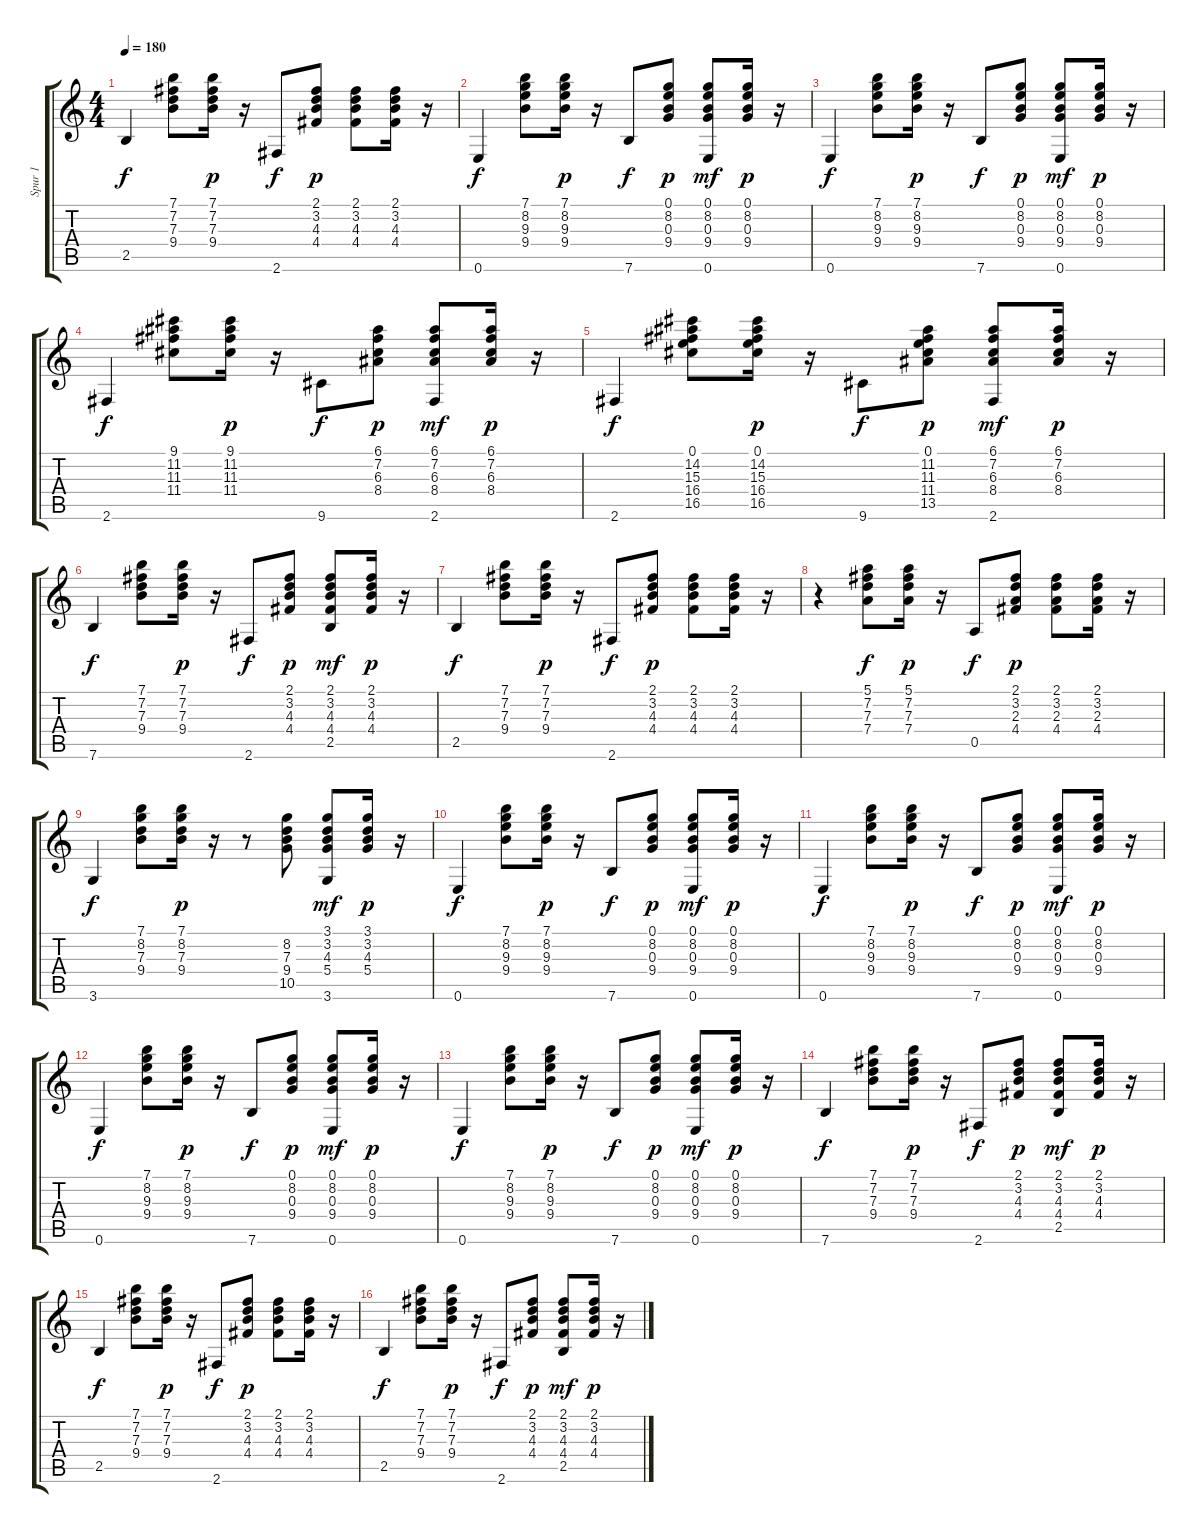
\track ("Spur 1" "Spur 1") {instrument acousticguitarsteel}
\staff {score tabs}
\tuning (E4 B3 G3 D3 A2 E2) {hide}
\ts (4 4)
\tempo 180
\clef g2
\ks c
2.5.4{dy f} (7.1 7.2 7.3 9.4).8 (7.1 7.2 7.3 9.4).16{dy p} r.16 2.6.8{dy f} (2.1 3.2 4.3 4.4).8{dy p} (2.1 3.2 4.3 4.4).8 (2.1 3.2 4.3 4.4).16 r.16 |
0.6.4{dy f} (7.1 8.2 9.3 9.4).8 (7.1 8.2 9.3 9.4).16{dy p} r.16 7.6.8{dy f} (0.1 8.2 0.3 9.4).8{dy p} (0.1 8.2 0.3 9.4 0.6).8{dy mf} (0.1 8.2 0.3 9.4).16{dy p} r.16 |
0.6.4{dy f} (7.1 8.2 9.3 9.4).8 (7.1 8.2 9.3 9.4).16{dy p} r.16 7.6.8{dy f} (0.1 8.2 0.3 9.4).8{dy p} (0.1 8.2 0.3 9.4 0.6).8{dy mf} (0.1 8.2 0.3 9.4).16{dy p} r.16 |
2.6.4{dy f} (9.1 11.2 11.3 11.4).8 (9.1 11.2 11.3 11.4).16{dy p} r.16 9.6.8{dy f} (6.1 7.2 6.3 8.4).8{dy p} (6.1 7.2 6.3 8.4 2.6).8{dy mf} (6.1 7.2 6.3 8.4).16{dy p} r.16 |
2.6.4{dy f} (0.1 14.2 15.3 16.4 16.5).8 (0.1 14.2 15.3 16.4 16.5).16{dy p} r.16 9.6.8{dy f} (0.1 11.2 11.3 11.4 13.5).8{dy p} (6.1 7.2 6.3 8.4 2.6).8{dy mf} (6.1 7.2 6.3 8.4).16{dy p} r.16 |
7.6.4{dy f} (7.1 7.2 7.3 9.4).8 (7.1 7.2 7.3 9.4).16{dy p} r.16 2.6.8{dy f} (2.1 3.2 4.3 4.4).8{dy p} (2.1 3.2 4.3 4.4 2.5).8{dy mf} (2.1 3.2 4.3 4.4).16{dy p} r.16 |
2.5.4{dy f} (7.1 7.2 7.3 9.4).8 (7.1 7.2 7.3 9.4).16{dy p} r.16 2.6.8{dy f} (2.1 3.2 4.3 4.4).8{dy p} (2.1 3.2 4.3 4.4).8 (2.1 3.2 4.3 4.4).16 r.16 |
r.4 (5.1 7.2 7.3 7.4).8{dy f} (5.1 7.2 7.3 7.4).16{dy p} r.16 0.5.8{dy f} (2.1 3.2 2.3 4.4).8{dy p} (2.1 3.2 2.3 4.4).8 (2.1 3.2 2.3 4.4).16 r.16 |
3.6.4{dy f} (7.1 8.2 7.3 9.4).8 (7.1 8.2 7.3 9.4).16{dy p} r.16 r.8 (8.2 7.3 9.4 10.5).8 (3.1 3.2 4.3 5.4 3.6).8{dy mf} (3.1 3.2 4.3 5.4).16{dy p} r.16 |
0.6.4{dy f} (7.1 8.2 9.3 9.4).8 (7.1 8.2 9.3 9.4).16{dy p} r.16 7.6.8{dy f} (0.1 8.2 0.3 9.4).8{dy p} (0.1 8.2 0.3 9.4 0.6).8{dy mf} (0.1 8.2 0.3 9.4).16{dy p} r.16 |
0.6.4{dy f} (7.1 8.2 9.3 9.4).8 (7.1 8.2 9.3 9.4).16{dy p} r.16 7.6.8{dy f} (0.1 8.2 0.3 9.4).8{dy p} (0.1 8.2 0.3 9.4 0.6).8{dy mf} (0.1 8.2 0.3 9.4).16{dy p} r.16 |
0.6.4{dy f} (7.1 8.2 9.3 9.4).8 (7.1 8.2 9.3 9.4).16{dy p} r.16 7.6.8{dy f} (0.1 8.2 0.3 9.4).8{dy p} (0.1 8.2 0.3 9.4 0.6).8{dy mf} (0.1 8.2 0.3 9.4).16{dy p} r.16 |
0.6.4{dy f} (7.1 8.2 9.3 9.4).8 (7.1 8.2 9.3 9.4).16{dy p} r.16 7.6.8{dy f} (0.1 8.2 0.3 9.4).8{dy p} (0.1 8.2 0.3 9.4 0.6).8{dy mf} (0.1 8.2 0.3 9.4).16{dy p} r.16 |
7.6.4{dy f} (7.1 7.2 7.3 9.4).8 (7.1 7.2 7.3 9.4).16{dy p} r.16 2.6.8{dy f} (2.1 3.2 4.3 4.4).8{dy p} (2.1 3.2 4.3 4.4 2.5).8{dy mf} (2.1 3.2 4.3 4.4).16{dy p} r.16 |
2.5.4{dy f} (7.1 7.2 7.3 9.4).8 (7.1 7.2 7.3 9.4).16{dy p} r.16 2.6.8{dy f} (2.1 3.2 4.3 4.4).8{dy p} (2.1 3.2 4.3 4.4).8 (2.1 3.2 4.3 4.4).16 r.16 |
2.5.4{dy f} (7.1 7.2 7.3 9.4).8 (7.1 7.2 7.3 9.4).16{dy p} r.16 2.6.8{dy f} (2.1 3.2 4.3 4.4).8{dy p} (2.1 3.2 4.3 4.4 2.5).8{dy mf} (2.1 3.2 4.3 4.4).16{dy p} r.16
